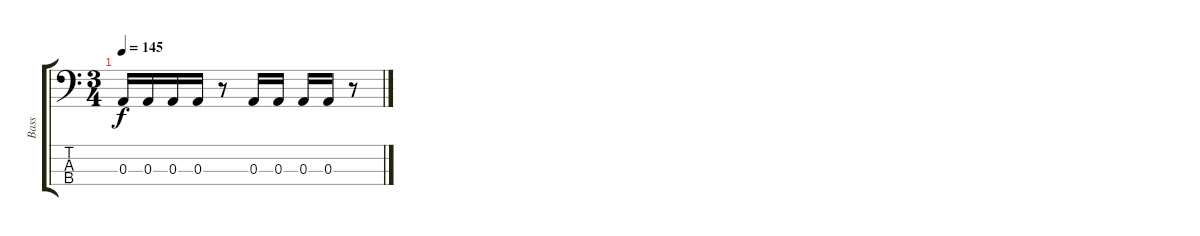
\track ("Bass" "Bass") {instrument electricbassfinger}
\staff {score tabs}
\tuning (G2 D2 A1 E1) {hide}
\ts (3 4)
\tempo 145
\clef f4
\ks c
0.3.16{dy f} 0.3.16 0.3.16 0.3.16 r.8 0.3.16 0.3.16 0.3.16 0.3.16 r.8
